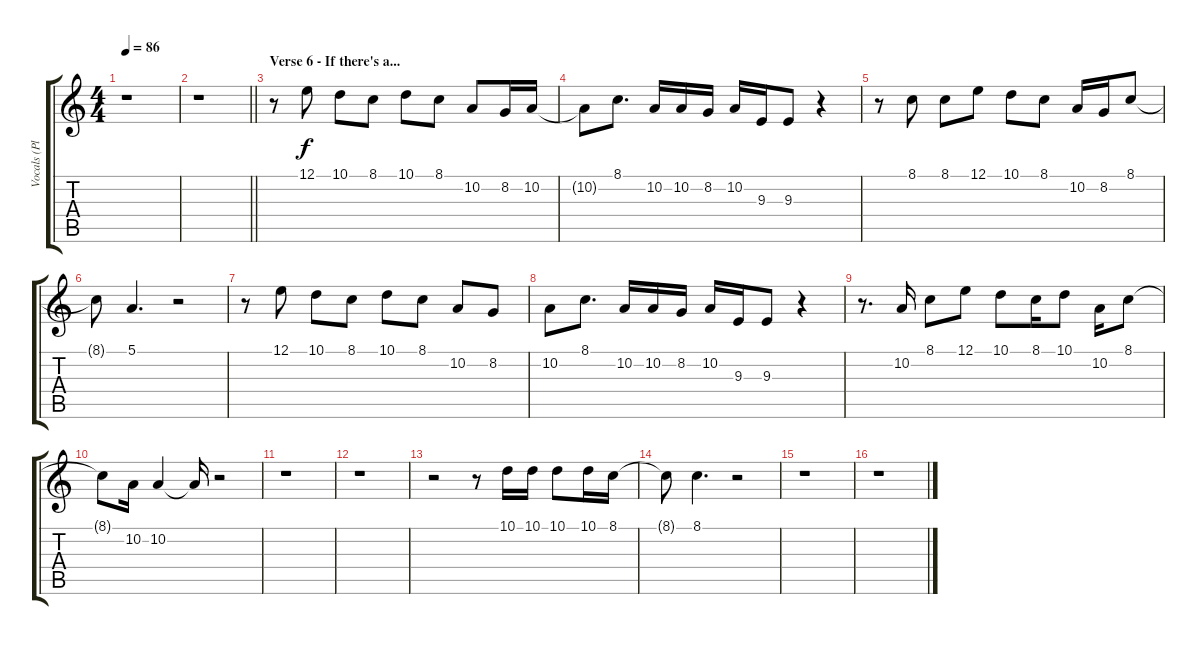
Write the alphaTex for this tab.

\track ("Vocals (Plant)" "Vocals (Pl") {instrument synthvoice}
\staff {score tabs}
\tuning (E4 B3 G3 D3 A2 E2) {hide}
\ts (4 4)
\tempo 86
\clef g2
\ks c
r.1{dy f} |
\barLineRight lightlight
r.1 |
\section ("" "Verse 6 - If there's a...")
r.8 12.1.8 10.1.8 8.1.8 10.1.8 8.1.8 10.2.8 8.2.16 10.2.16 |
10.2{t}.8 8.1.8{d} 10.2.16 10.2.16 8.2.16 10.2.16 9.3.16 9.3.8 r.4 |
r.8 8.1.8 8.1.8 12.1.8 10.1.8 8.1.8 10.2.16 8.2.16 8.1.8 |
8.1{t}.8 5.1.4{d} r.2 |
r.8 12.1.8 10.1.8 8.1.8 10.1.8 8.1.8 10.2.8 8.2.8 |
10.2.8 8.1.8{d} 10.2.16 10.2.16 8.2.16 10.2.16 9.3.16 9.3.8 r.4 |
r.8{d} 10.2.16 8.1.8 12.1.8 10.1.8 8.1.16 10.1.8 10.2.16 8.1.8 |
8.1{t}.8 10.2.16 10.2.4 10.2{t}.16 r.2 |
r.1 |
r.1 |
r.2 r.8 10.1.16 10.1.16 10.1.8 10.1.16 8.1.16 |
8.1{t}.8 8.1.4{d} r.2 |
r.1 |
r.1
